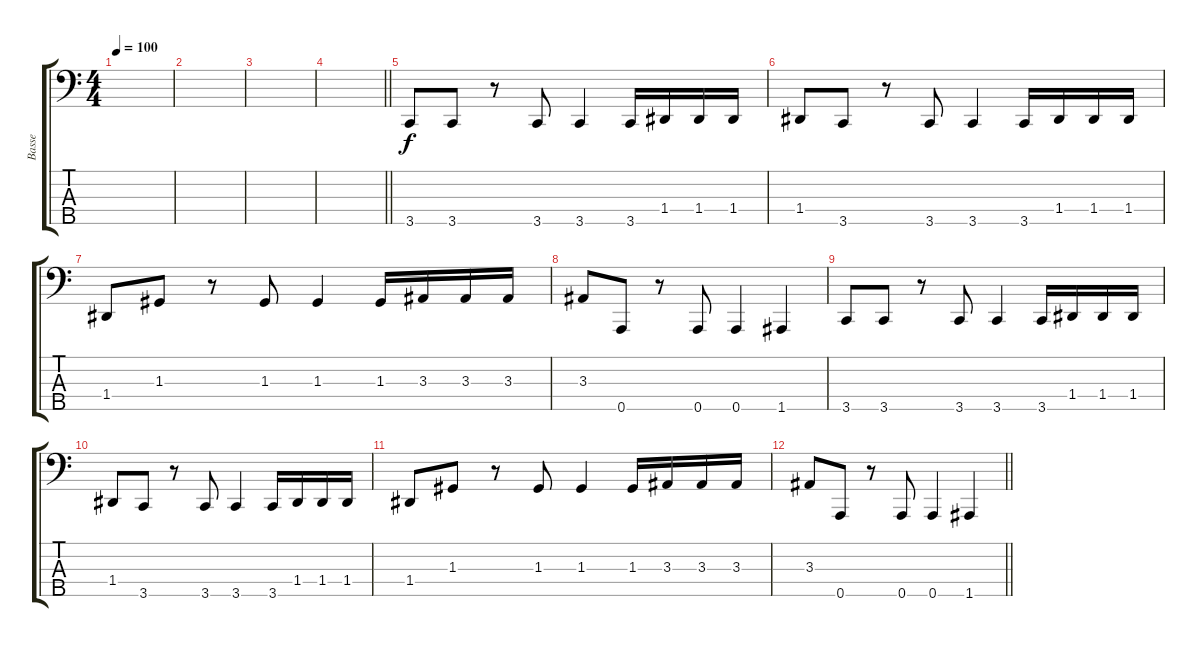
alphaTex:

\track ("Basse" "Basse") {instrument electricbassfinger}
\staff {score tabs}
\tuning (F2 C2 G1 D1 A0) {hide}
\ts (4 4)
\tempo 100
\clef f4
\ks c
|
|
|
\barLineRight lightlight
|
3.5.8 3.5.8 r.8 3.5.8 3.5.4 3.5.16 1.4.16 1.4.16 1.4.16 |
1.4.8 3.5.8 r.8 3.5.8 3.5.4 3.5.16 1.4.16 1.4.16 1.4.16 |
1.4.8 1.3.8 r.8 1.3.8 1.3.4 1.3.16 3.3.16 3.3.16 3.3.16 |
3.3.8 0.5.8 r.8 0.5.8 0.5.4 1.5.4 |
3.5.8 3.5.8 r.8 3.5.8 3.5.4 3.5.16 1.4.16 1.4.16 1.4.16 |
1.4.8 3.5.8 r.8 3.5.8 3.5.4 3.5.16 1.4.16 1.4.16 1.4.16 |
1.4.8 1.3.8 r.8 1.3.8 1.3.4 1.3.16 3.3.16 3.3.16 3.3.16 |
\barLineRight lightlight
3.3.8 0.5.8 r.8 0.5.8 0.5.4 1.5.4
